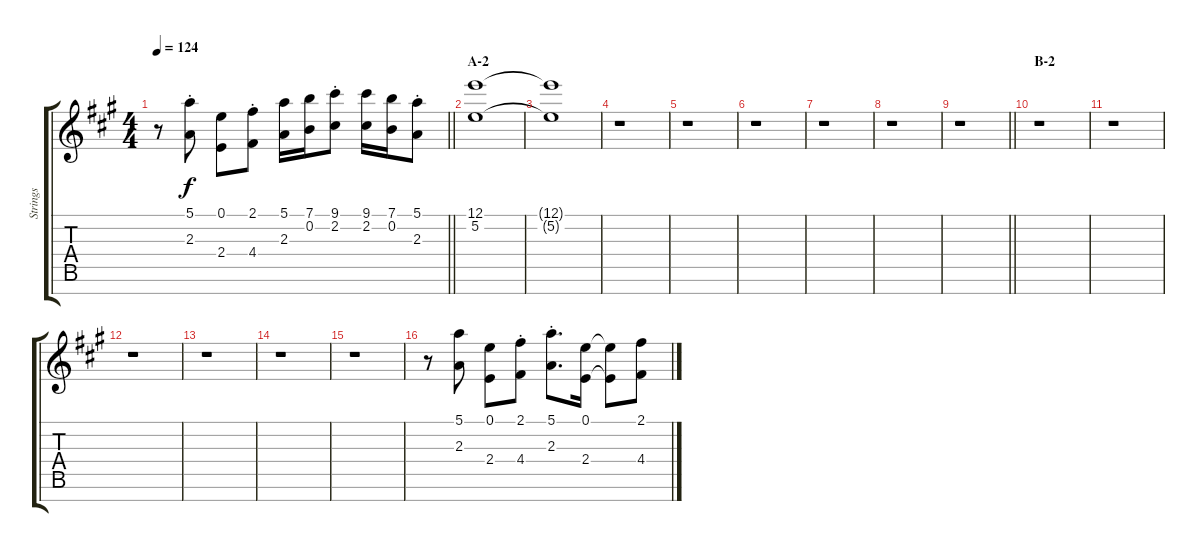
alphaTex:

\track ("Strings" "Strings") {instrument stringensemble1}
\staff {score tabs}
\tuning (E5 B4 G4 D4 A3 E3 B2) {hide}
\ts (4 4)
\tempo 124
\clef g2
\barLineRight lightlight
\ks a
r.8{dy f} (5.1{st} 2.3{st}).8 (0.1 2.4).8 (2.1{st} 4.4{st}).8 (5.1 2.3).16 (7.1 0.2).16 (9.1{st} 2.2{st}).8 (9.1 2.2).16 (7.1 0.2).16 (5.1{st} 2.3{st}).8 |
\section ("" "A-2")
(12.1 5.2).1 |
(12.1{t} 5.2{t}).1 |
r.1 |
r.1 |
r.1 |
r.1 |
r.1 |
\barLineRight lightlight
r.1 |
\section ("" "B-2")
r.1 |
r.1 |
r.1 |
r.1 |
r.1 |
r.1 |
r.8 (5.1 2.3).8 (0.1 2.4).8 (2.1{st} 4.4{st}).8 (5.1{st} 2.3{st}).8{d} (0.1 2.4).16 (0.1{t} 2.4{t}).8 (2.1 4.4).8
